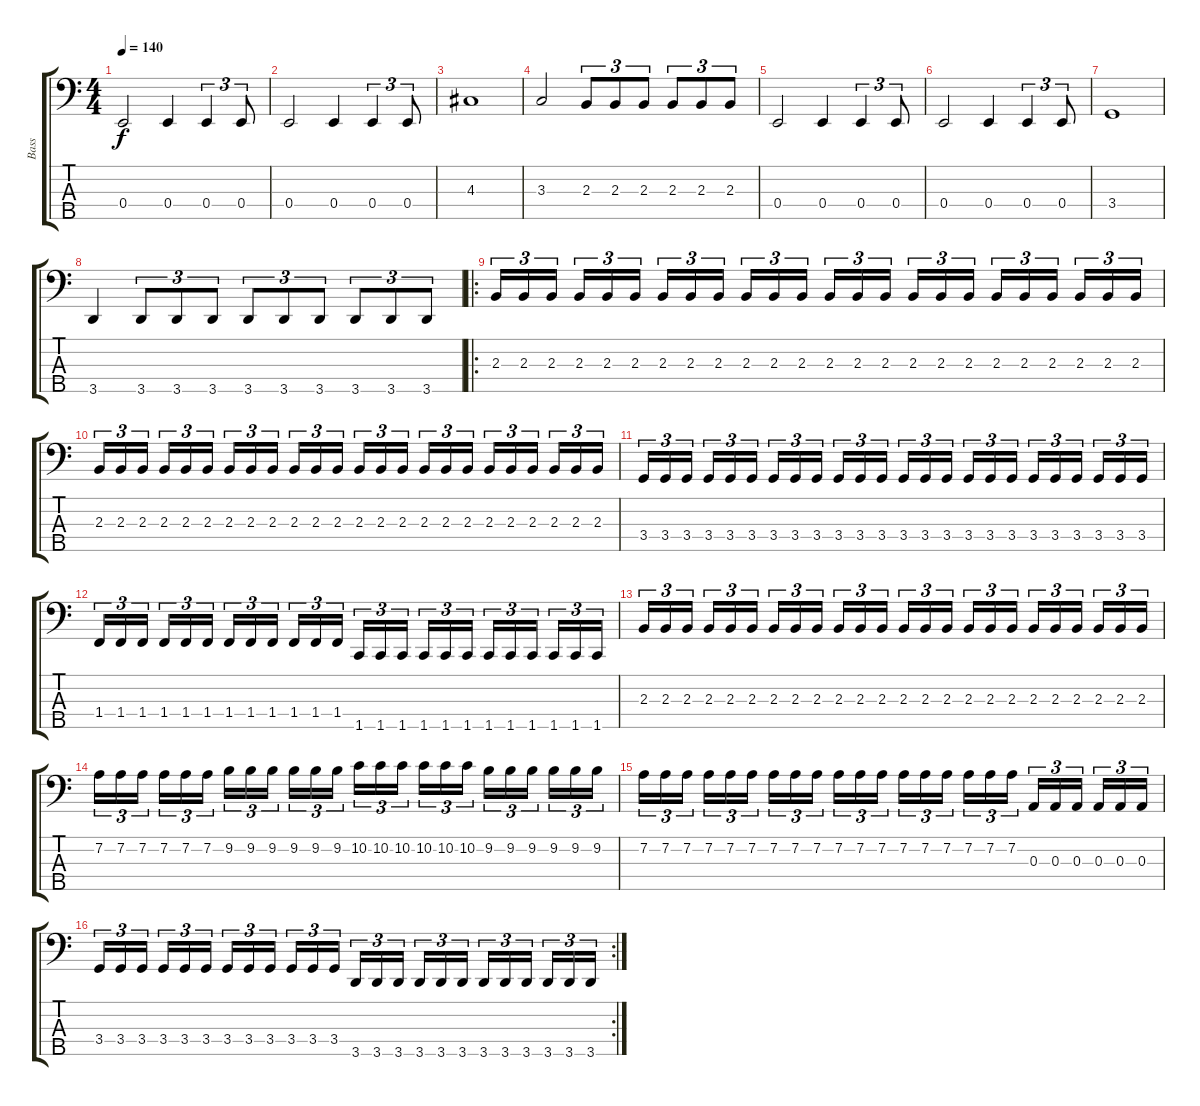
\track ("Bass" "Bass") {instrument electricbassfinger}
\staff {score tabs}
\tuning (G2 D2 A1 E1 B0) {hide}
\ts (4 4)
\tempo 140
\clef f4
\ks c
0.4.2{dy f} 0.4.4 0.4.4{tu (3 2)} 0.4.8{tu (3 2)} |
0.4.2 0.4.4 0.4.4{tu (3 2)} 0.4.8{tu (3 2)} |
4.3.1 |
3.3.2 2.3.8{tu (3 2) instrument electricbasspick} 2.3.8{tu (3 2)} 2.3.8{tu (3 2)} 2.3.8{tu (3 2)} 2.3.8{tu (3 2)} 2.3.8{tu (3 2)} |
0.4.2{instrument electricbassfinger} 0.4.4 0.4.4{tu (3 2)} 0.4.8{tu (3 2)} |
0.4.2 0.4.4 0.4.4{tu (3 2)} 0.4.8{tu (3 2)} |
3.4.1 |
3.5.4 3.5.8{tu (3 2)} 3.5.8{tu (3 2)} 3.5.8{tu (3 2)} 3.5.8{tu (3 2)} 3.5.8{tu (3 2)} 3.5.8{tu (3 2)} 3.5.8{tu (3 2)} 3.5.8{tu (3 2)} 3.5.8{tu (3 2)} |
\ro
2.3.16{tu (3 2) volume 15 instrument electricbasspick} 2.3.16{tu (3 2)} 2.3.16{tu (3 2)} 2.3.16{tu (3 2)} 2.3.16{tu (3 2)} 2.3.16{tu (3 2)} 2.3.16{tu (3 2)} 2.3.16{tu (3 2)} 2.3.16{tu (3 2)} 2.3.16{tu (3 2)} 2.3.16{tu (3 2)} 2.3.16{tu (3 2)} 2.3.16{tu (3 2)} 2.3.16{tu (3 2)} 2.3.16{tu (3 2)} 2.3.16{tu (3 2)} 2.3.16{tu (3 2)} 2.3.16{tu (3 2)} 2.3.16{tu (3 2)} 2.3.16{tu (3 2)} 2.3.16{tu (3 2)} 2.3.16{tu (3 2)} 2.3.16{tu (3 2)} 2.3.16{tu (3 2)} |
2.3.16{tu (3 2)} 2.3.16{tu (3 2)} 2.3.16{tu (3 2)} 2.3.16{tu (3 2)} 2.3.16{tu (3 2)} 2.3.16{tu (3 2)} 2.3.16{tu (3 2)} 2.3.16{tu (3 2)} 2.3.16{tu (3 2)} 2.3.16{tu (3 2)} 2.3.16{tu (3 2)} 2.3.16{tu (3 2)} 2.3.16{tu (3 2)} 2.3.16{tu (3 2)} 2.3.16{tu (3 2)} 2.3.16{tu (3 2)} 2.3.16{tu (3 2)} 2.3.16{tu (3 2)} 2.3.16{tu (3 2)} 2.3.16{tu (3 2)} 2.3.16{tu (3 2)} 2.3.16{tu (3 2)} 2.3.16{tu (3 2)} 2.3.16{tu (3 2)} |
3.4.16{tu (3 2)} 3.4.16{tu (3 2)} 3.4.16{tu (3 2)} 3.4.16{tu (3 2)} 3.4.16{tu (3 2)} 3.4.16{tu (3 2)} 3.4.16{tu (3 2)} 3.4.16{tu (3 2)} 3.4.16{tu (3 2)} 3.4.16{tu (3 2)} 3.4.16{tu (3 2)} 3.4.16{tu (3 2)} 3.4.16{tu (3 2)} 3.4.16{tu (3 2)} 3.4.16{tu (3 2)} 3.4.16{tu (3 2)} 3.4.16{tu (3 2)} 3.4.16{tu (3 2)} 3.4.16{tu (3 2)} 3.4.16{tu (3 2)} 3.4.16{tu (3 2)} 3.4.16{tu (3 2)} 3.4.16{tu (3 2)} 3.4.16{tu (3 2)} |
1.4.16{tu (3 2)} 1.4.16{tu (3 2)} 1.4.16{tu (3 2)} 1.4.16{tu (3 2)} 1.4.16{tu (3 2)} 1.4.16{tu (3 2)} 1.4.16{tu (3 2)} 1.4.16{tu (3 2)} 1.4.16{tu (3 2)} 1.4.16{tu (3 2)} 1.4.16{tu (3 2)} 1.4.16{tu (3 2)} 1.5.16{tu (3 2)} 1.5.16{tu (3 2)} 1.5.16{tu (3 2)} 1.5.16{tu (3 2)} 1.5.16{tu (3 2)} 1.5.16{tu (3 2)} 1.5.16{tu (3 2)} 1.5.16{tu (3 2)} 1.5.16{tu (3 2)} 1.5.16{tu (3 2)} 1.5.16{tu (3 2)} 1.5.16{tu (3 2)} |
2.3.16{tu (3 2)} 2.3.16{tu (3 2)} 2.3.16{tu (3 2)} 2.3.16{tu (3 2)} 2.3.16{tu (3 2)} 2.3.16{tu (3 2)} 2.3.16{tu (3 2)} 2.3.16{tu (3 2)} 2.3.16{tu (3 2)} 2.3.16{tu (3 2)} 2.3.16{tu (3 2)} 2.3.16{tu (3 2)} 2.3.16{tu (3 2)} 2.3.16{tu (3 2)} 2.3.16{tu (3 2)} 2.3.16{tu (3 2)} 2.3.16{tu (3 2)} 2.3.16{tu (3 2)} 2.3.16{tu (3 2)} 2.3.16{tu (3 2)} 2.3.16{tu (3 2)} 2.3.16{tu (3 2)} 2.3.16{tu (3 2)} 2.3.16{tu (3 2)} |
7.2.16{tu (3 2)} 7.2.16{tu (3 2)} 7.2.16{tu (3 2)} 7.2.16{tu (3 2)} 7.2.16{tu (3 2)} 7.2.16{tu (3 2)} 9.2.16{tu (3 2)} 9.2.16{tu (3 2)} 9.2.16{tu (3 2)} 9.2.16{tu (3 2)} 9.2.16{tu (3 2)} 9.2.16{tu (3 2)} 10.2.16{tu (3 2)} 10.2.16{tu (3 2)} 10.2.16{tu (3 2)} 10.2.16{tu (3 2)} 10.2.16{tu (3 2)} 10.2.16{tu (3 2)} 9.2.16{tu (3 2)} 9.2.16{tu (3 2)} 9.2.16{tu (3 2)} 9.2.16{tu (3 2)} 9.2.16{tu (3 2)} 9.2.16{tu (3 2)} |
7.2.16{tu (3 2)} 7.2.16{tu (3 2)} 7.2.16{tu (3 2)} 7.2.16{tu (3 2)} 7.2.16{tu (3 2)} 7.2.16{tu (3 2)} 7.2.16{tu (3 2)} 7.2.16{tu (3 2)} 7.2.16{tu (3 2)} 7.2.16{tu (3 2)} 7.2.16{tu (3 2)} 7.2.16{tu (3 2)} 7.2.16{tu (3 2)} 7.2.16{tu (3 2)} 7.2.16{tu (3 2)} 7.2.16{tu (3 2)} 7.2.16{tu (3 2)} 7.2.16{tu (3 2)} 0.3.16{tu (3 2)} 0.3.16{tu (3 2)} 0.3.16{tu (3 2)} 0.3.16{tu (3 2)} 0.3.16{tu (3 2)} 0.3.16{tu (3 2)} |
\rc 2
3.4.16{tu (3 2)} 3.4.16{tu (3 2)} 3.4.16{tu (3 2)} 3.4.16{tu (3 2)} 3.4.16{tu (3 2)} 3.4.16{tu (3 2)} 3.4.16{tu (3 2)} 3.4.16{tu (3 2)} 3.4.16{tu (3 2)} 3.4.16{tu (3 2)} 3.4.16{tu (3 2)} 3.4.16{tu (3 2)} 3.5.16{tu (3 2)} 3.5.16{tu (3 2)} 3.5.16{tu (3 2)} 3.5.16{tu (3 2)} 3.5.16{tu (3 2)} 3.5.16{tu (3 2)} 3.5.16{tu (3 2)} 3.5.16{tu (3 2)} 3.5.16{tu (3 2)} 3.5.16{tu (3 2)} 3.5.16{tu (3 2)} 3.5.16{tu (3 2)}
